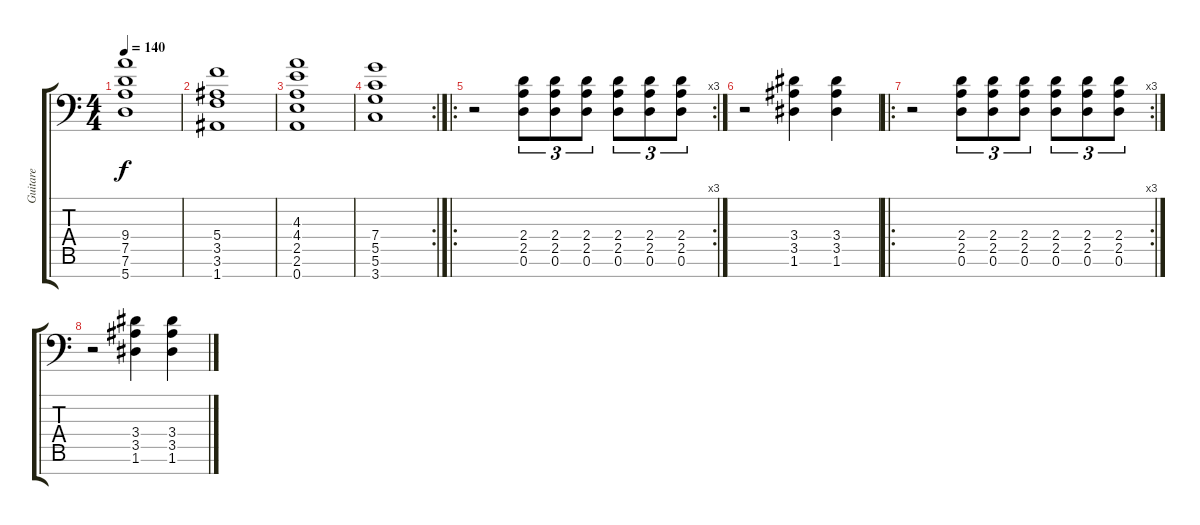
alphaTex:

\track ("Guitare" "Guitare") {instrument distortionguitar}
\staff {score tabs}
\tuning (D4 A3 F3 C3 G2 D2 A1) {hide}
\ts (4 4)
\tempo 140
\clef f4
\ks c
(9.4 7.5 7.6 5.7).1{dy f} |
(5.4 3.5 3.6 1.7).1 |
(4.3 4.4 2.5 2.6 0.7).1 |
\rc 2
(7.4 5.5 5.6 3.7).1 |
\ro
\rc 3
r.2 (2.4 2.5 0.6).8{tu (3 2)} (2.4 2.5 0.6).8{tu (3 2)} (2.4 2.5 0.6).8{tu (3 2)} (2.4 2.5 0.6).8{tu (3 2)} (2.4 2.5 0.6).8{tu (3 2)} (2.4 2.5 0.6).8{tu (3 2)} |
r.2 (3.4 3.5 1.6).4 (3.4 3.5 1.6).4 |
\ro
\rc 3
r.2 (2.4 2.5 0.6).8{tu (3 2)} (2.4 2.5 0.6).8{tu (3 2)} (2.4 2.5 0.6).8{tu (3 2)} (2.4 2.5 0.6).8{tu (3 2)} (2.4 2.5 0.6).8{tu (3 2)} (2.4 2.5 0.6).8{tu (3 2)} |
r.2 (3.4 3.5 1.6).4 (3.4 3.5 1.6).4
